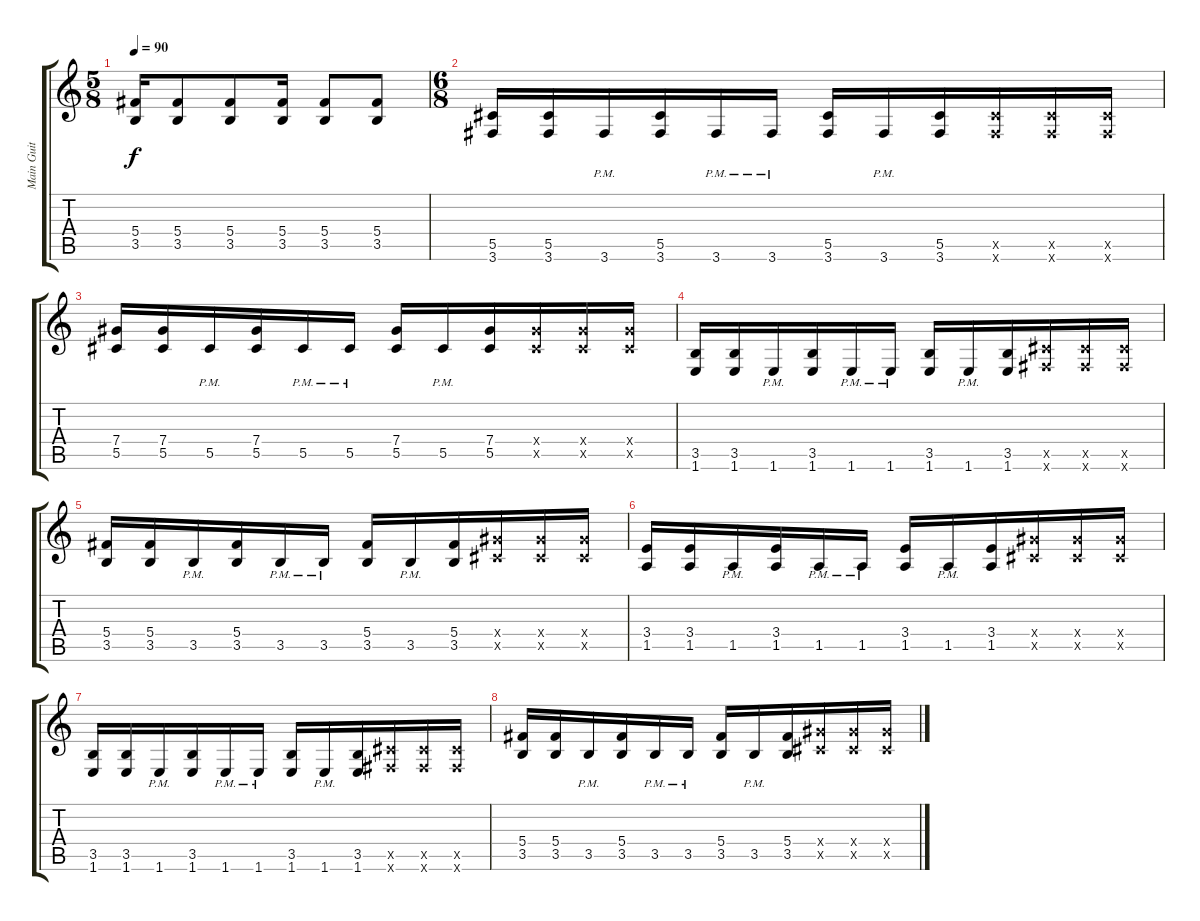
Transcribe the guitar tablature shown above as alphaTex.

\track ("Main Guit" "Main Guit") {instrument distortionguitar}
\staff {score tabs}
\tuning (Eb4 Bb3 Gb3 Db3 Ab2 Eb2) {hide}
\ts (5 8)
\tempo 90
\clef g2
\ks c
(5.4 3.5).16{dy f} (5.4 3.5).8 (5.4 3.5).8 (5.4 3.5).16 (5.4 3.5).8 (5.4 3.5).8 |
\ts (6 8)
(5.5 3.6).16{instrument distortionguitar} (5.5 3.6).16 3.6{pm}.16 (5.5 3.6).16 3.6{pm}.16 3.6{pm}.16 (5.5 3.6).16 3.6{pm}.16 (5.5 3.6).16 (5.5{x} 3.6{x}).16 (5.5{x} 3.6{x}).16 (5.5{x} 3.6{x}).16 |
(7.4 5.5).16 (7.4 5.5).16 5.5{pm}.16 (7.4 5.5).16 5.5{pm}.16 5.5{pm}.16 (7.4 5.5).16 5.5{pm}.16 (7.4 5.5).16 (7.4{x} 5.5{x}).16 (7.4{x} 5.5{x}).16 (7.4{x} 5.5{x}).16 |
(3.5 1.6).16 (3.5 1.6).16 1.6{pm}.16 (3.5 1.6).16 1.6{pm}.16 1.6{pm}.16 (3.5 1.6).16 1.6{pm}.16 (3.5 1.6).16 (5.5{x} 3.6{x}).16 (5.5{x} 3.6{x}).16 (5.5{x} 3.6{x}).16 |
(5.4 3.5).16 (5.4 3.5).16 3.5{pm}.16 (5.4 3.5).16 3.5{pm}.16 3.5{pm}.16 (5.4 3.5).16 3.5{pm}.16 (5.4 3.5).16 (7.4{x} 5.5{x}).16 (7.4{x} 5.5{x}).16 (7.4{x} 5.5{x}).16 |
(3.4 1.5).16 (3.4 1.5).16 1.5{pm}.16 (3.4 1.5).16 1.5{pm}.16 1.5{pm}.16 (3.4 1.5).16 1.5{pm}.16 (3.4 1.5).16 (7.4{x} 5.5{x}).16 (7.4{x} 5.5{x}).16 (7.4{x} 5.5{x}).16 |
(3.5 1.6).16 (3.5 1.6).16 1.6{pm}.16 (3.5 1.6).16 1.6{pm}.16 1.6{pm}.16 (3.5 1.6).16 1.6{pm}.16 (3.5 1.6).16 (5.5{x} 3.6{x}).16 (5.5{x} 3.6{x}).16 (5.5{x} 3.6{x}).16 |
(5.4 3.5).16 (5.4 3.5).16 3.5{pm}.16 (5.4 3.5).16 3.5{pm}.16 3.5{pm}.16 (5.4 3.5).16 3.5{pm}.16 (5.4 3.5).16 (7.4{x} 5.5{x}).16 (7.4{x} 5.5{x}).16 (7.4{x} 5.5{x}).16
